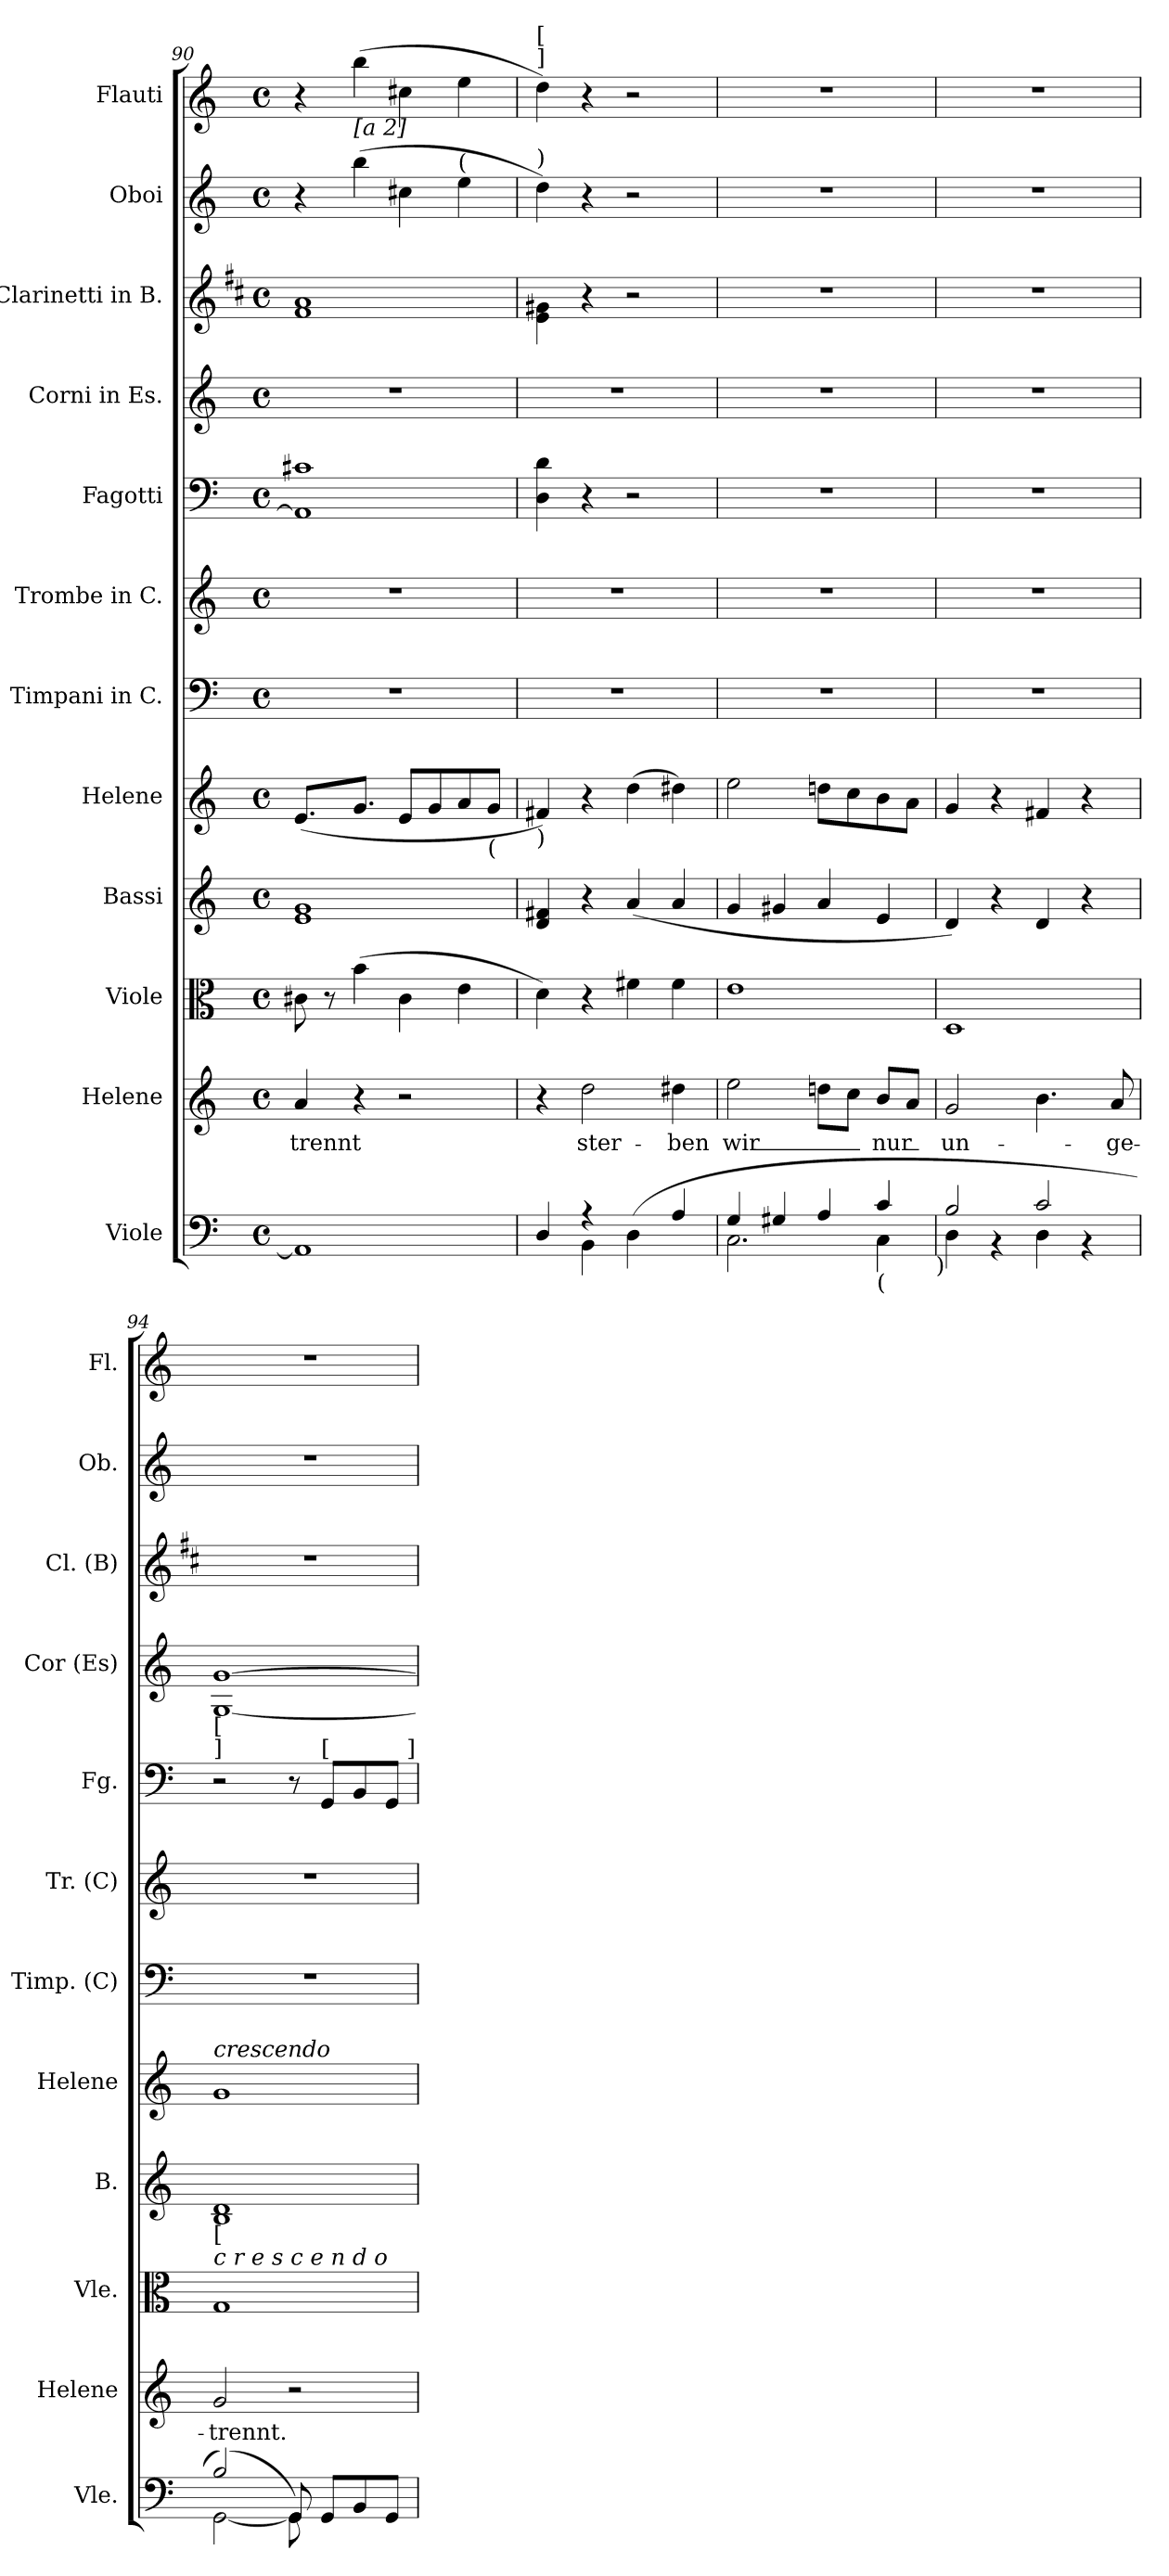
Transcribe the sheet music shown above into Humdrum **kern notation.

**kern	**kern	**text	**kern	**kern	**kern	**kern	**kern	**kern	**kern	**kern	**kern	**kern
*part12	*part11	*part11	*part10	*part9	*part8	*part7	*part6	*part5	*part4	*part3	*part2	*part1
*staff12	*staff11	*staff11	*staff10	*staff9	*staff8	*staff7	*staff6	*staff5	*staff4	*staff3	*staff2	*staff1
*I"Viole	*I"Helene	*	*I"Viole	*I"Bassi	*I"Helene	*I"Timpani in C.	*I"Trombe in C.	*I"Fagotti	*I"Corni in Es.	*I"Clarinetti in B.	*I"Oboi	*I"Flauti
*I'Vle.	*I'Helene	*	*I'Vle.	*I'B.	*I'Helene	*I'Timp. (C)	*I'Tr. (C)	*I'Fg.	*I'Cor (Es)	*I'Cl. (B)	*I'Ob.	*I'Fl.
*clefF4	*clefG2	*	*clefC3	*clefG2	*clefG2	*clefF4	*clefG2	*clefF4	*clefG2	*clefG2	*clefG2	*clefG2
*	*	*	*	*	*	*	*	*	*ITrd4c7	*ITrd1c2	*	*
*k[]	*k[]	*	*k[]	*k[]	*k[]	*k[]	*k[]	*k[]	*k[b-]	*k[]	*k[]	*k[]
*C:	*C:	*	*C:	*C:	*C:	*C:	*C:	*C:	*F:	*C:	*C:	*C:
*M4/4	*M4/4	*	*M4/4	*M4/4	*M4/4	*M4/4	*M4/4	*M4/4	*M4/4	*M4/4	*M4/4	*M4/4
*met(c)	*met(c)	*	*met(c)	*met(c)	*met(c)	*met(c)	*met(c)	*met(c)	*met(c)	*met(c)	*met(c)	*met(c)
*	*	*	*	*	*Xtuplet	*	*	*	*	*	*	*
=90	=90	=90	=90	=90	=90	=90	=90	=90	=90	=90	=90	=90
*	*	*	*	*	*	*	*	*^	*	*	*	*
1AA]	4a/	trennt	8c#X\	(>1e 1g	(<6.e/L	1r	1r	1c#X	1AA]	1r	1e 1g	4r	4r
.	.	.	8r	.	.	.	.	.	.	.	.	.	.
!	!	!	!	!	!	!	!	!	!	!	!	!	!LO:TX:b:t=[a 2]
.	4r	.	(>4b\	.	6.g/J	.	.	.	.	.	.	(>4bb\	(>4bb\
.	2r	.	4c#\	.	8e/L	.	.	.	.	.	.	4cc#X\	4cc#X\
.	.	.	.	.	8g/	.	.	.	.	.	.	.	.
!	!	!	!	!	!	!	!	!	!	!	!	!LO:TX:a:t=(	!
.	.	.	4e\	.	8a/	.	.	.	.	.	.	4ee\	4ee\
!	!	!	!	!	!LO:TX:b:t=(	!	!	!	!	!	!	!	!
.	.	.	.	.	8g/J	.	.	.	.	.	.	.	.
*	*	*	*	*	*	*	*	*v	*v	*	*	*	*
=91	=91	=91	=91	=91	=91	=91	=91	=91	=91	=91	=91	=91
*^	*	*	*	*	*	*	*	*	*	*	*	*
!	!	!	!	!	!	!	!	!	!	!	!	!	!LO:TX:a:t=]
!	!	!	!	!	!	!	!	!	!	!	!	!	!LO:TX:a:t=[
!	!	!	!	!	!	!	!	!	!	!	!	!LO:TX:a:t=)	!
!	!	!	!	!	!	!LO:TX:b:t=)	!	!	!	!	!	!	!
4D/	4ryy	4r	.	4d\)	4d/ 4f#X/	4f#X/)	1r	1r	4D\ 4d\	1r	4d\ 4f#X\	4dd\)	4dd\)
4r	4BB\	2dd\	ster-	4r	4r	4r	.	.	4r	.	4r	4r	4r
(>4D	2ryy	.	.	4f#X\	(<4a/	(>4dd\	.	.	2r	.	2r	2r	2r
4A/	.	4dd#X\	ben	4f#\	4a/	4dd#X\)	.	.	.	.	.	.	.
=92	=92	=92	=92	=92	=92	=92	=92	=92	=92	=92	=92	=92	=92
4G/	2.C\	2ee\	wir_	1e	4g/	2ee\	1r	1r	1r	1r	1r	1r	1r
4G#X/	.	.	.	.	4g#X/	.	.	.	.	.	.	.	.
4A/	.	8ddn\L	.	.	4a/	8ddn\L	.	.	.	.	.	.	.
.	.	8cc\J	.	.	.	8cc\	.	.	.	.	.	.	.
!LO:TX:b:t=(	!	!	!	!	!	!	!	!	!	!	!	!	!
4c/	4C\	8b/L	nur_	.	4e/	8b\	.	.	.	.	.	.	.
.	.	8a/J	.	.	.	8a\J	.	.	.	.	.	.	.
!LO:TX:b:t=)	!	!	!	!	!	!	!	!	!	!	!	!	!
!!LO:PB:g=z
=93	=93	=93	=93	=93	=93	=93	=93	=93	=93	=93	=93	=93	=93
2B/	4D\	2g/	un-	1D	4d/)	4g/	1r	1r	1r	1r	1r	1r	1r
.	4r	.	.	.	4r	4r	.	.	.	.	.	.	.
2c/	4D\	4.b\	.	.	4d/	4f#X/	.	.	.	.	.	.	.
.	4r	.	.	.	4r	4r	.	.	.	.	.	.	.
.	.	8a/	ge-	.	.	.	.	.	.	.	.	.	.
=94	=94	=94	=94	=94	=94	=94	=94	=94	=94	=94	=94	=94	=94
!	!	!	!	!	!	!	!	!	!	!LO:TX:b:t=[	!	!	!
!	!	!	!	!	!	!	!	!	!	!LO:TX:b:t=]	!	!	!
!	!	!	!	!	!	!LO:TX:a:i:t=crescendo	!	!	!	!	!	!	!
!	!	!	!	!	!LO:TX:b:t=[	!	!	!	!	!	!	!	!
!	!	!	!	!LO:TX:a:i:t=c r e s c e n d o	!	!	!	!	!	!	!	!	!
(>(>2B/)	[2GG\	2g/	trennt.	1G	1B 1d	1g	1r	1r	2r	[1C [1c	1r	1r	1r
8GG/)	8GG\]	2r	.	.	.	.	.	.	8r	.	.	.	.
!	!	!	!	!	!	!	!	!	!LO:TX:a:t=[	!	!	!	!
8GG/L	4.ryy	.	.	.	.	.	.	.	8GGL	.	.	.	.
8BB/	.	.	.	.	.	.	.	.	8BB	.	.	.	.
8GG/J	.	.	.	.	.	.	.	.	8GGJ	.	.	.	.
*v	*v	*	*	*	*	*	*	*	*	*	*	*	*
!	!	!	!	!	!	!	!	!LO:TX:a:t=]	!	!	!	!
=	=	=	=	=	=	=	=	=	=	=	=	=
*-	*-	*-	*-	*-	*-	*-	*-	*-	*-	*-	*-	*-
